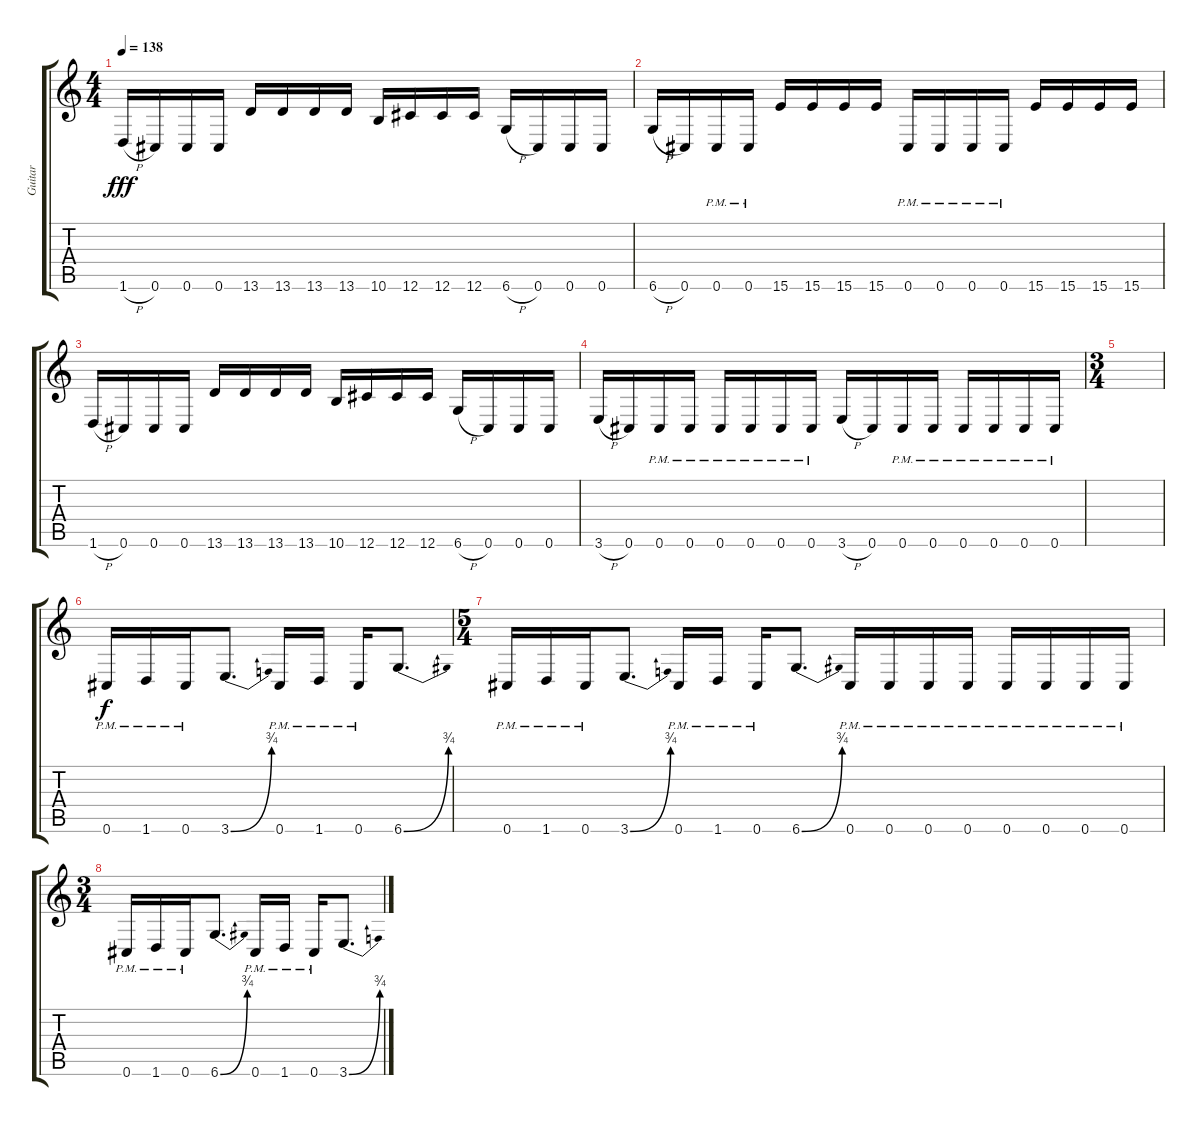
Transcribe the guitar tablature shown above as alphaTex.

\track ("Guitar" "Guitar") {instrument overdrivenguitar}
\staff {score tabs}
\tuning (Eb4 Bb3 Gb3 Db3 Ab2 Db2) {hide}
\ts (4 4)
\tempo 138
\clef g2
\ks c
1.6{h}.16{dy fff} 0.6.16 0.6.16 0.6.16 13.6.16 13.6.16 13.6.16 13.6.16 10.6.16 12.6.16 12.6.16 12.6.16 6.6{h}.16 0.6.16 0.6.16 0.6.16 |
6.6{h}.16 0.6.16 0.6{pm}.16 0.6{pm}.16 15.6.16 15.6.16 15.6.16 15.6.16 0.6{pm}.16 0.6{pm}.16 0.6{pm}.16 0.6{pm}.16 15.6.16 15.6.16 15.6.16 15.6.16 |
1.6{h}.16 0.6.16 0.6.16 0.6.16 13.6.16 13.6.16 13.6.16 13.6.16 10.6.16 12.6.16 12.6.16 12.6.16 6.6{h}.16 0.6.16 0.6.16 0.6.16 |
3.6{h}.16 0.6.16 0.6{pm}.16 0.6{pm}.16 0.6{pm}.16 0.6{pm}.16 0.6{pm}.16 0.6{pm}.16 3.6{h}.16 0.6.16 0.6{pm}.16 0.6{pm}.16 0.6{pm}.16 0.6{pm}.16 0.6{pm}.16 0.6{pm}.16 |
\ts (3 4)
|
0.6{pm}.16{dy f} 1.6{pm}.16 0.6{pm}.16 3.6{be (bend 0 0 60 3)}.8{d} 0.6{pm}.16 1.6{pm}.16 0.6{pm}.16 6.6{be (bend 0 0 60 3)}.8{d} |
\ts (5 4)
0.6{pm}.16 1.6{pm}.16 0.6{pm}.16 3.6{be (bend 0 0 60 3)}.8{d} 0.6{pm}.16 1.6{pm}.16 0.6{pm}.16 6.6{be (bend 0 0 60 3)}.8{d} 0.6{pm}.16 0.6{pm}.16 0.6{pm}.16 0.6{pm}.16 0.6{pm}.16 0.6{pm}.16 0.6{pm}.16 0.6{pm}.16 |
\ts (3 4)
0.6{pm}.16 1.6{pm}.16 0.6{pm}.16 6.6{be (bend 0 0 60 3)}.8{d} 0.6{pm}.16 1.6{pm}.16 0.6{pm}.16 3.6{be (bend 0 0 60 3)}.8{d}
